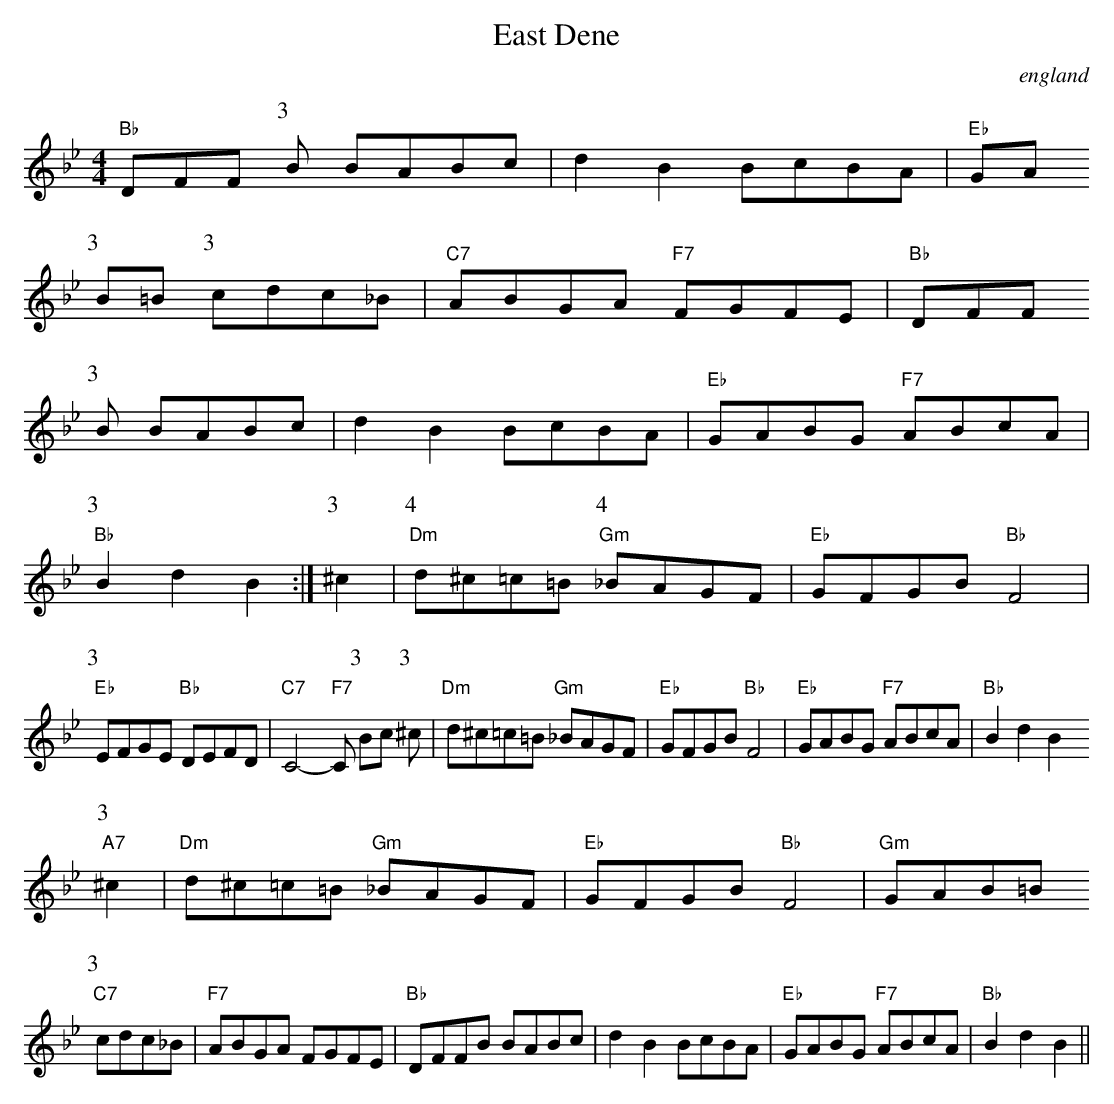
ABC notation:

X:1
T:East Dene
O:england
M:4/4
L:1/4
K:Bb
"Bb"D/2F/2F/2\
P:3
B/2 B/2A/2B/2c/2|dB B/2c/2B/2A/2|"Eb"G/2A/2
P:3
B/2=B/2 \
P:3
c/2d/2c/2_B/2|"C7"A/2B/2G/2A/2 "F7"F/2G/2F/2E/2|"Bb"D/2F/2F/2
P:3
B/2 B/2A/2B/2c/2|dB B/2c/2B/2A/2|"Eb"G/2A/2B/2G/2 "F7"A/2B/2c/2A/2|"Bb"
P:3
Bd B:|\
P:3
^c|\
P:4
"Dm"d/2^c/2=c/2=B/2 \
P:4
"Gm"_B/2A/2G/2F/2|"Eb"G/2F/2G/2B/2 "Bb"F2|"Eb"
P:3
E/2F/2G/2E/2 "Bb"D/2E/2F/2D/2|"C7"C2 -"F7"C/2\
P:3
B/2c/2\
P:3
^c/2|"Dm"d/2^c/2=c/2=B/2 "Gm"_B/2A/2G/2F/2|"Eb"G/2F/2G/2B/2 "Bb"F2|\
"Eb"G/2A/2B/2G/2 "F7"A/2B/2c/2A/2|"Bb"Bd B"A7"
P:3
^c|"Dm"d/2^c/2=c/2=B/2 "Gm"_B/2A/2G/2F/2|"Eb"G/2F/2G/2B/2 "Bb"F2|\
"Gm"G/2A/2B/2=B/2 "C7"
P:3
c/2d/2c/2_B/2|"F7"A/2B/2G/2A/2 F/2G/2F/2E/2|"Bb"D/2F/2F/2B/2 B/2A/2B/2c/2|\
dB B/2c/2B/2A/2|"Eb"G/2A/2B/2G/2 "F7"A/2B/2c/2A/2|"Bb"Bd B||
